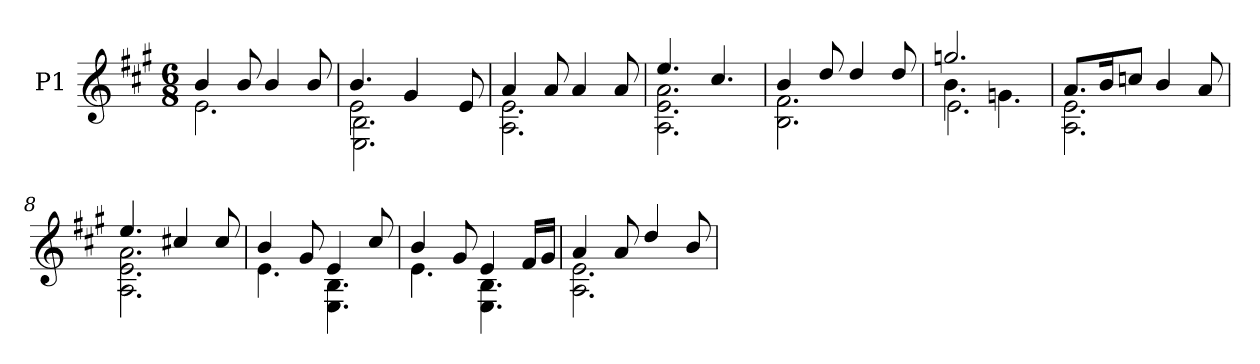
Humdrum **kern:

**kern
*part1
*staff1
*I"P1
!!LO:PB:g=z
*clefG2
*ITrd7c12
*k[f#c#g#]
*A:
*M6/8
*MM96
=1
*^
4Bi/	2.Ei\
8Bi/	.
4Bi/	.
8Bi/	.
=2	=2
*	*^
4.Bi/	2Ei\	2.EEi\ 2.BBi
4G#i/	.	.
.	4ryy	.
8Ei/	.	.
*	*v	*v
=3	=3
4Ai/	2.AAi\ 2.Ei
8Ai/	.
4Ai/	.
8Ai/	.
=4	=4
4.ei/	2.AAi\ 2.Ei 2.Ai
4.c#i/	.
=5	=5
4Bi/	2.BBi\ 2.F#i
8di/	.
4di/	.
8di/	.
=6	=6
*	*^
2.gni/	4.Bi\	2.Ei\
.	4.Gni\	.
*	*v	*v
=7	=7
8.Ai/L	2.AAi\ 2.Ei
16Bi/k	.
8cni/J	.
4Bi/	.
8Ai/	.
!!LO:LB:g=z	!!
=8	=8
4.ei/	2.AAi\ 2.Ei 2.Ai
4c#Xi/	.
8c#i/	.
=9	=9
4Bi/	4.Ei\
8G#i/	.
4Ei/	4.EEi\ 4.BBi
8c#i/	.
=10	=10
4Bi/	4.Ei\
8G#i/	.
4Ei/	4.EEi\ 4.BBi
16F#i/LL	.
16G#i/JJ	.
=11	=11
4Ai/	2.AAi\ 2.Ei
8Ai/	.
4di/	.
8Bi/	.
*v	*v
=
*-
